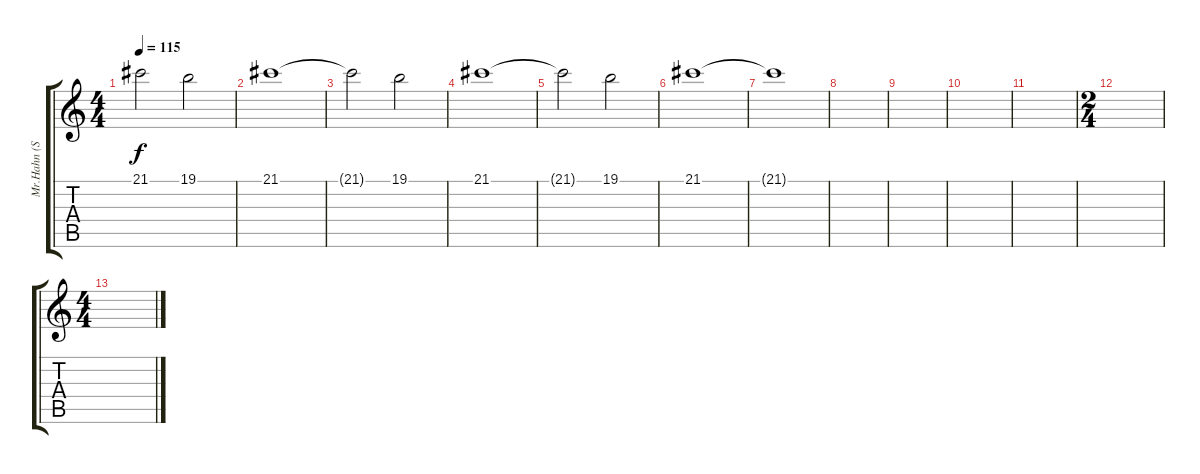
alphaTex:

\track ("Mr.Hahn (Sampler)" "Mr.Hahn (S") {instrument fx1rain}
\staff {score tabs}
\tuning (E4 B3 G3 D3 A2 E2) {hide}
\ts (4 4)
\tempo 115
\clef g2
\ks c
21.1{t}.2{dy f} 19.1.2{volume 9 instrument pad2warm} |
21.1.1{volume 9 instrument pad2warm} |
21.1{t}.2 19.1.2{volume 9 instrument pad2warm} |
21.1.1{volume 9 instrument pad2warm} |
21.1{t}.2 19.1.2{volume 9 instrument pad2warm} |
21.1.1{volume 3 instrument pad2warm} |
21.1{t}.1 |
|
|
|
|
\ts (2 4)
|
\ts (4 4)
